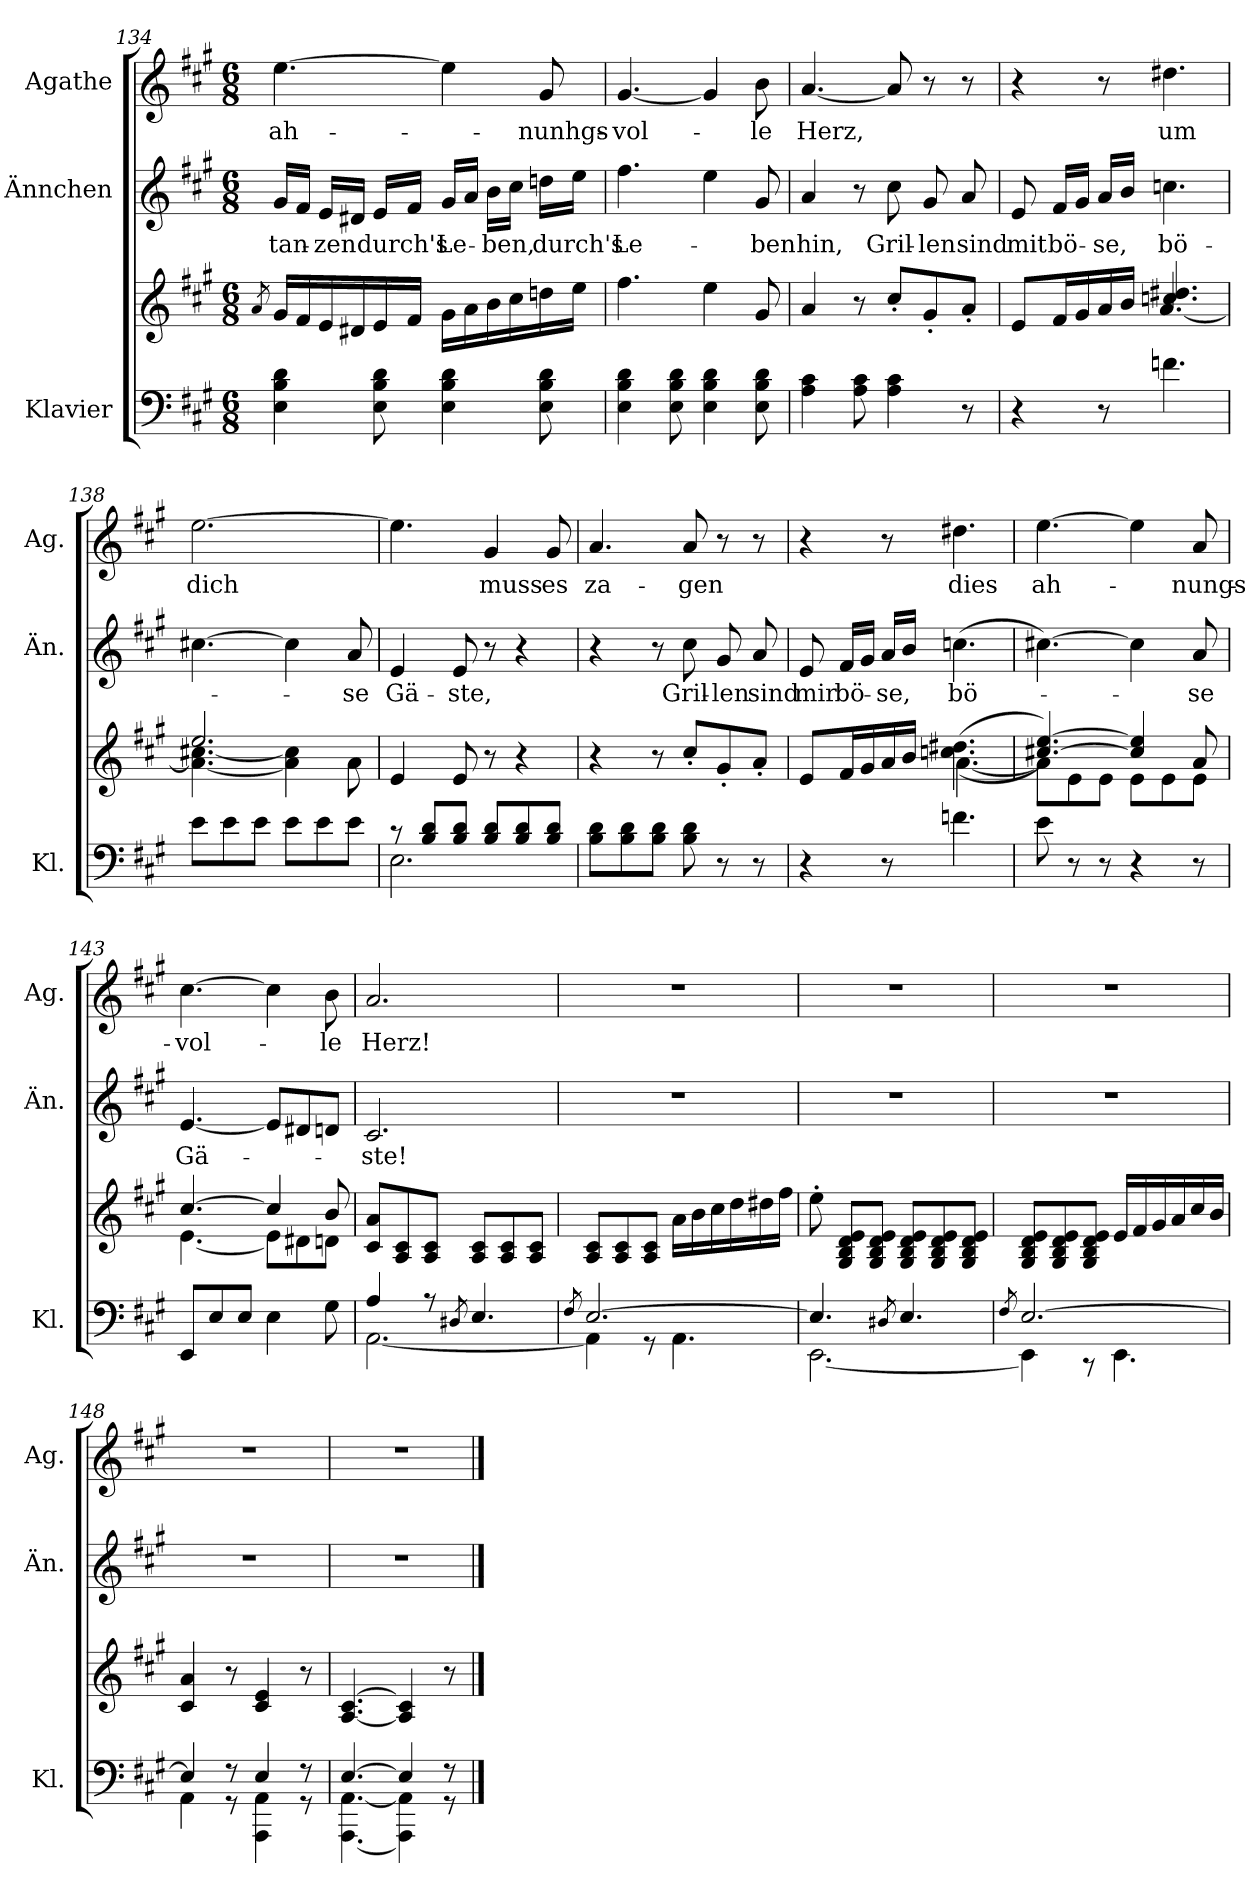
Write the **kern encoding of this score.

**kern	**kern	**kern	**text	**kern	**text
*part3	*part3	*part2	*part2	*part1	*part1
*staff4	*staff3	*staff2	*staff2	*staff1	*staff1
*I"Klavier	*	*I"Ännchen	*	*I"Agathe	*
*I'Kl.	*	*I'Än.	*	*I'Ag.	*
*clefF4	*clefG2	*clefG2	*	*clefG2	*
*k[f#c#g#]	*k[f#c#g#]	*k[f#c#g#]	*	*k[f#c#g#]	*
*M6/8	*M6/8	*M6/8	*	*M6/8	*
=134	=134	=134	=134	=134	=134
.	8qa/	.	.	.	.
4E\ 4B\ 4d\	16g#/LL	16g#/LL	tan-	[4.ee\	ah-
.	16f#/	16f#/JJ	.	.	.
.	16e/	16e/LL	-zen	.	.
.	16d#X/	16d#X/JJ	.	.	.
8E\ 8B\ 8d\	16e/	16e/LL	durch's	.	.
.	16f#/JJ	16f#/JJ	.	.	.
4E\ 4B\ 4d\	16g#\LL	16g#/LL	Le-	4ee\]	.
.	16a\	16a/JJ	.	.	.
.	16b\	16b\LL	-ben,	.	.
.	16cc#\	16cc#\JJ	.	.	.
8E\ 8B\ 8d\	16ddn\	16ddn\LL	durch's	8g#/	-nunhgs-
.	16ee\JJ	16ee\JJ	.	.	.
!!LO:PB:g=z
=135	=135	=135	=135	=135	=135
4E\ 4B\ 4d\	4.ff#\	4.ff#\	Le-	[4.g#/	-vol-
8E\ 8B\ 8d\	.	.	.	.	.
4E\ 4B\ 4d\	4ee\	4ee\	.	4g#/]	.
8E\ 8B\ 8d\	8g#/	8g#/	-ben	8b\	-le
=136	=136	=136	=136	=136	=136
4A\ 4c#\	4a/	4a/	hin,	[4.a/	Herz,
8A\ 8c#\	8r	8r	.	.	.
4A\ 4c#\	8cc#'/L	8cc#\	Gril-	8a/]	.
.	8g#'/	8g#/	-len	8r	.
8r	8a'/J	8a/	sind	8r	.
=137	=137	=137	=137	=137	=137
*	*^	*	*	*	*
4r	8e/L	4.ryy	8e/	mit	4r	.
.	16f#/L	.	16f#/LL	bö-	.	.
.	16g#/	.	16g#/JJ	.	.	.
8r	16a/	.	16a/LL	-se,	8r	.
.	16b/JJ	.	16b/JJ	.	.	.
4.fn\	4.ccn/ 4.dd#X/	[4.a/	4.ccn\	bö-	4.dd#X\	um
=138	=138	=138	=138	=138	=138	=138
8e\L	2.ee/	4.a\_ [4.cc#X\	[4.cc#X\	.	[2.ee\	dich
8e\	.	.	.	.	.	.
8e\J	.	.	.	.	.	.
8e\L	.	4a\] 4cc#\]	4cc#\]	.	.	.
8e\	.	.	.	.	.	.
8e\J	.	8a\	8a/	-se	.	.
*	*v	*v	*	*	*	*
=139	=139	=139	=139	=139	=139
*^	*	*	*	*	*
8r	2.E\	4e/	4e/	Gä-	4.ee\]	.
8B/ 8d/L	.	.	.	.	.	.
8B/ 8d/J	.	8e/	8e/	-ste,	.	.
8B/ 8d/L	.	8r	8r	.	4g#/	muss
8B/ 8d/	.	4r	4r	.	.	.
8B/ 8d/J	.	.	.	.	8g#/	es
*v	*v	*	*	*	*	*
!!LO:LB:g=z
=140	=140	=140	=140	=140	=140
8B\ 8d\L	4r	4r	.	4.a/	za-
8B\ 8d\	.	.	.	.	.
8B\ 8d\J	8r	8r	.	.	.
8B\ 8d\	8cc#'/L	8cc#\	Gril-	8a/	-gen
8r	8g#'/	8g#/	-len	8r	.
8r	8a'/J	8a/	sind	8r	.
=141	=141	=141	=141	=141	=141
*	*^	*	*	*	*
4r	8e/L	4.ryy	8e/	mir	4r	.
.	16f#/L	.	16f#/LL	bö-	.	.
.	16g#/	.	16g#/JJ	.	.	.
8r	16a/	.	16a/LL	-se,	8r	.
.	16b/JJ	.	16b/JJ	.	.	.
4.fn\	(>(>4.ccn\ 4.dd#X\	[4.a\	(>4.ccn\	bö-	4.dd#X\	dies
=142	=142	=142	=142	=142	=142	=142
8e\	[4.cc#X/ [4.ee/))	8a\L]	[4.cc#X\)	.	[4.ee\	ah-
8r	.	8e\	.	.	.	.
8r	.	8e\J	.	.	.	.
4r	4cc#/] 4ee/]	8e\L	4cc#\]	.	4ee\]	.
.	.	8e\	.	.	.	.
8r	8a/	8e\J	8a/	-se	8a/	-nungs-
=143	=143	=143	=143	=143	=143	=143
8EE/L	[4.cc#/	[4.e\	[4.e/	Gä-	[4.cc#\	-vol-
8E/	.	.	.	.	.	.
8E/J	.	.	.	.	.	.
4E\	4cc#/]	8e\L]	8e/L]	.	4cc#\]	.
.	.	8d#X\	8d#X/	.	.	.
8G#\	8b/	8dn\J	8dn/J	.	8b\	-le
*	*v	*v	*	*	*	*
=144	=144	=144	=144	=144	=144
*^	*	*	*	*	*
4A/	[2.AA\	8c#/ 8a/L	2.c#/	-ste!	2.a/	Herz!
.	.	8A/ 8c#/	.	.	.	.
8r	.	8A/ 8c#/J	.	.	.	.
8qD#X/	.	.	.	.	.	.
4.E/	.	8A/ 8c#/L	.	.	.	.
.	.	8A/ 8c#/	.	.	.	.
.	.	8A/ 8c#/J	.	.	.	.
!!LO:LB:g=z
=145	=145	=145	=145	=145	=145	=145
8qF#/	.	.	.	.	.	.
[2.E/	4AA\]	8A/ 8c#/L	2.r	.	2.r	.
.	.	8A/ 8c#/	.	.	.	.
.	8r	8A/ 8c#/J	.	.	.	.
.	4.AA\	16a\LL	.	.	.	.
.	.	16b\	.	.	.	.
.	.	16cc#\	.	.	.	.
.	.	16dd\	.	.	.	.
.	.	16dd#X\	.	.	.	.
.	.	16ff#\JJ	.	.	.	.
=146	=146	=146	=146	=146	=146	=146
4.E/]	[2.EE\	8ee'\	2.r	.	2.r	.
.	.	8G#/ 8B/ 8d/ 8e/L	.	.	.	.
.	.	8G#/ 8B/ 8d/ 8e/J	.	.	.	.
8qD#X/	.	.	.	.	.	.
4.E/	.	8G#/ 8B/ 8d/ 8e/L	.	.	.	.
.	.	8G#/ 8B/ 8d/ 8e/	.	.	.	.
.	.	8G#/ 8B/ 8d/ 8e/J	.	.	.	.
=147	=147	=147	=147	=147	=147	=147
8qF#/	.	.	.	.	.	.
[2.E/	4EE\]	8G#/ 8B/ 8d/ 8e/L	2.r	.	2.r	.
.	.	8G#/ 8B/ 8d/ 8e/	.	.	.	.
.	8r	8G#/ 8B/ 8d/ 8e/J	.	.	.	.
.	4.EE\	16e/LL	.	.	.	.
.	.	16f#/	.	.	.	.
.	.	16g#/	.	.	.	.
.	.	16a/	.	.	.	.
.	.	16cc#/	.	.	.	.
.	.	16b/JJ	.	.	.	.
=148	=148	=148	=148	=148	=148	=148
*	*	*	*	*	*MM90	*
4E/]	4AA\	4c#/ 4a/	2.r	.	2.r	.
8r	8r	8r	.	.	.	.
4E/	4AAA\ 4AA\	4c#/ 4e/	.	.	.	.
8r	8r	8r	.	.	.	.
=149	=149	=149	=149	=149	=149	=149
[4.E/	[4.AAA\ [4.AA\	[4.A/ [4.c#/	2.r	.	2.r	.
4E/]	4AAA\] 4AA\]	4A/] 4c#/]	.	.	.	.
8r	8r	8r	.	.	.	.
*v	*v	*	*	*	*	*
==	==	==	==	==	==
*-	*-	*-	*-	*-	*-
